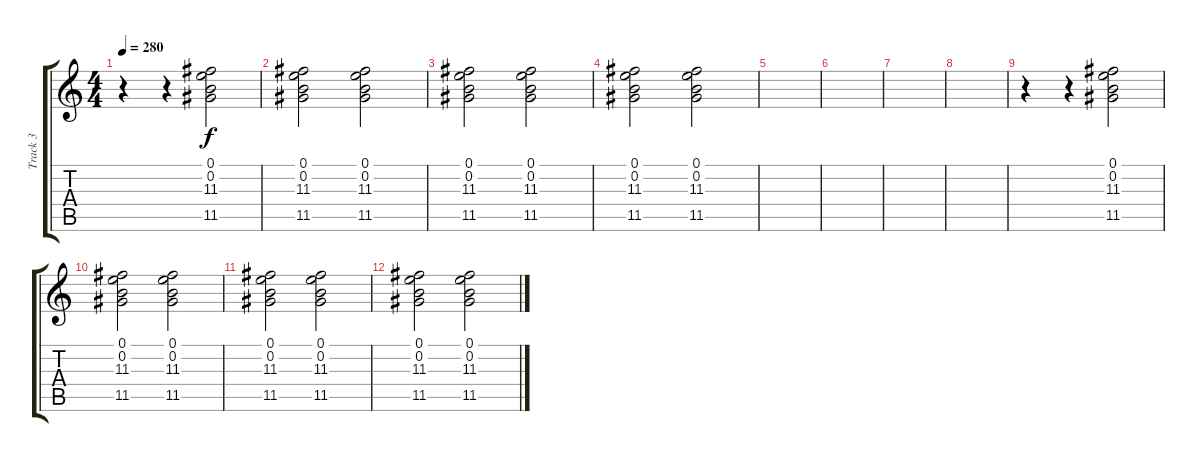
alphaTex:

\track ("Track 3" "Track 3") {instrument distortionguitar}
\staff {score tabs}
\tuning (E4 B3 G3 D3 A2 D2) {hide}
\ts (4 4)
\tempo 280
\clef g2
\ks c
r.4{dy f} r.4 (0.1 0.2 11.3 11.5).2 |
(0.1 0.2 11.3 11.5).2 (0.1 0.2 11.3 11.5).2 |
(0.1 0.2 11.3 11.5).2 (0.1 0.2 11.3 11.5).2 |
(0.1 0.2 11.3 11.5).2 (0.1 0.2 11.3 11.5).2 |
|
|
|
|
r.4 r.4 (0.1 0.2 11.3 11.5).2 |
(0.1 0.2 11.3 11.5).2 (0.1 0.2 11.3 11.5).2 |
(0.1 0.2 11.3 11.5).2 (0.1 0.2 11.3 11.5).2 |
(0.1 0.2 11.3 11.5).2 (0.1 0.2 11.3 11.5).2
